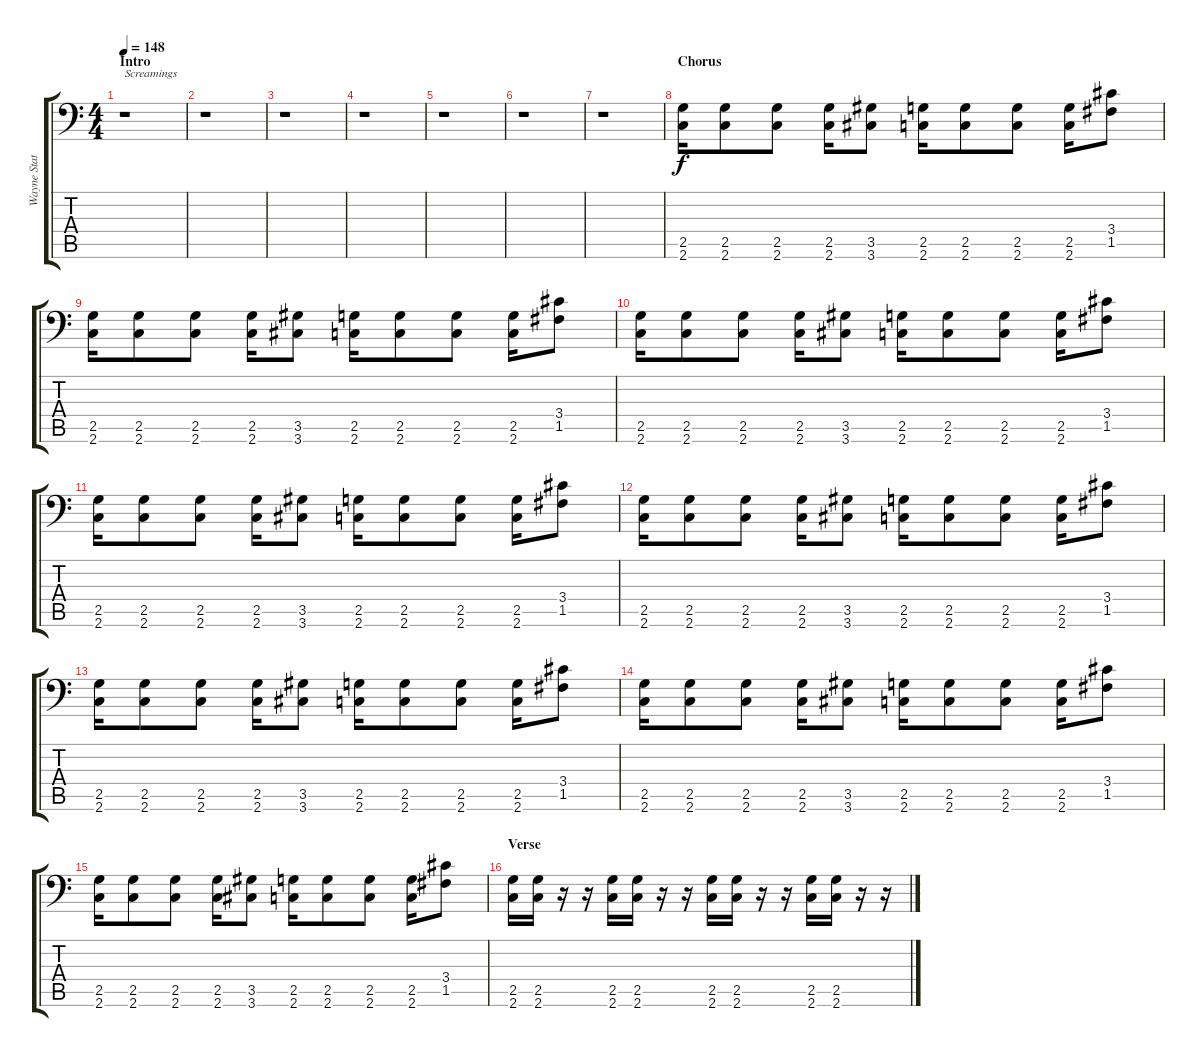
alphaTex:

\track ("Wayne Static - Guitar" "Wayne Stat") {instrument distortionguitar}
\staff {score tabs}
\tuning (C4 G3 Eb3 Bb2 F2 Bb1) {hide}
\ts (4 4)
\section ("" "Intro")
\tempo 148
\clef f4
\ks c
r.1{txt "Screamings" dy f instrument distortionguitar} |
r.1 |
r.1 |
r.1 |
r.1 |
r.1 |
r.1 |
\section ("" "Chorus")
(2.5 2.6).16 (2.5 2.6).8 (2.5 2.6).8 (2.5 2.6).16 (3.5 3.6).8 (2.5 2.6).16 (2.5 2.6).8 (2.5 2.6).8 (2.5 2.6).16 (3.4 1.5).8 |
(2.5 2.6).16 (2.5 2.6).8 (2.5 2.6).8 (2.5 2.6).16 (3.5 3.6).8 (2.5 2.6).16 (2.5 2.6).8 (2.5 2.6).8 (2.5 2.6).16 (3.4 1.5).8 |
(2.5 2.6).16 (2.5 2.6).8 (2.5 2.6).8 (2.5 2.6).16 (3.5 3.6).8 (2.5 2.6).16 (2.5 2.6).8 (2.5 2.6).8 (2.5 2.6).16 (3.4 1.5).8 |
(2.5 2.6).16 (2.5 2.6).8 (2.5 2.6).8 (2.5 2.6).16 (3.5 3.6).8 (2.5 2.6).16 (2.5 2.6).8 (2.5 2.6).8 (2.5 2.6).16 (3.4 1.5).8 |
(2.5 2.6).16 (2.5 2.6).8 (2.5 2.6).8 (2.5 2.6).16 (3.5 3.6).8 (2.5 2.6).16 (2.5 2.6).8 (2.5 2.6).8 (2.5 2.6).16 (3.4 1.5).8 |
(2.5 2.6).16 (2.5 2.6).8 (2.5 2.6).8 (2.5 2.6).16 (3.5 3.6).8 (2.5 2.6).16 (2.5 2.6).8 (2.5 2.6).8 (2.5 2.6).16 (3.4 1.5).8 |
(2.5 2.6).16 (2.5 2.6).8 (2.5 2.6).8 (2.5 2.6).16 (3.5 3.6).8 (2.5 2.6).16 (2.5 2.6).8 (2.5 2.6).8 (2.5 2.6).16 (3.4 1.5).8 |
(2.5 2.6).16 (2.5 2.6).8 (2.5 2.6).8 (2.5 2.6).16 (3.5 3.6).8 (2.5 2.6).16 (2.5 2.6).8 (2.5 2.6).8 (2.5 2.6).16 (3.4 1.5).8 |
\section ("" "Verse")
(2.5 2.6).16 (2.5 2.6).16 r.16 r.16 (2.5 2.6).16 (2.5 2.6).16 r.16 r.16 (2.5 2.6).16 (2.5 2.6).16 r.16 r.16 (2.5 2.6).16 (2.5 2.6).16 r.16 r.16
